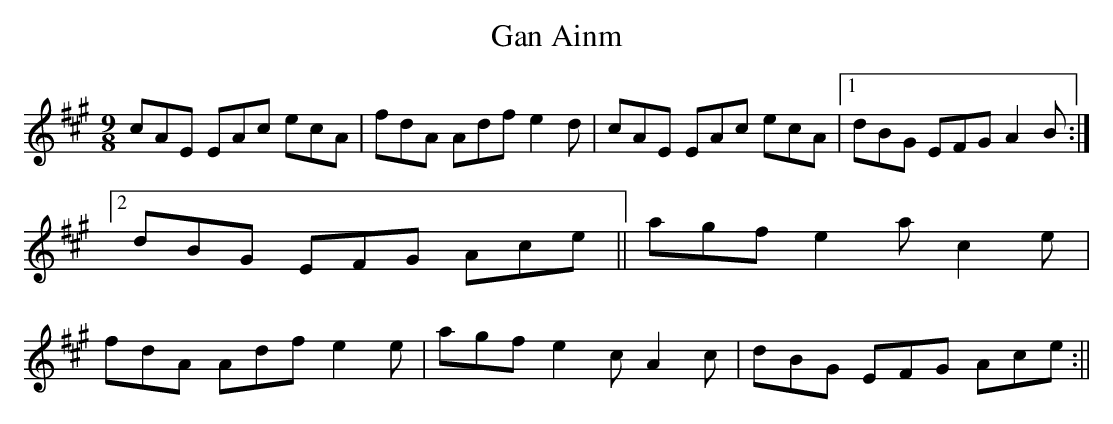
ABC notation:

X:1
T:Gan Ainm
M:9/8
L:1/8
K:A
cAE EAc ecA|fdA Adf e2d|cAE EAc ecA|1 dBG EFG A2B:|2 dBG EFG Ace||\
agf e2a c2e|fdA Adf e2e|agf e2c A2c|dBG EFG Ace:||
